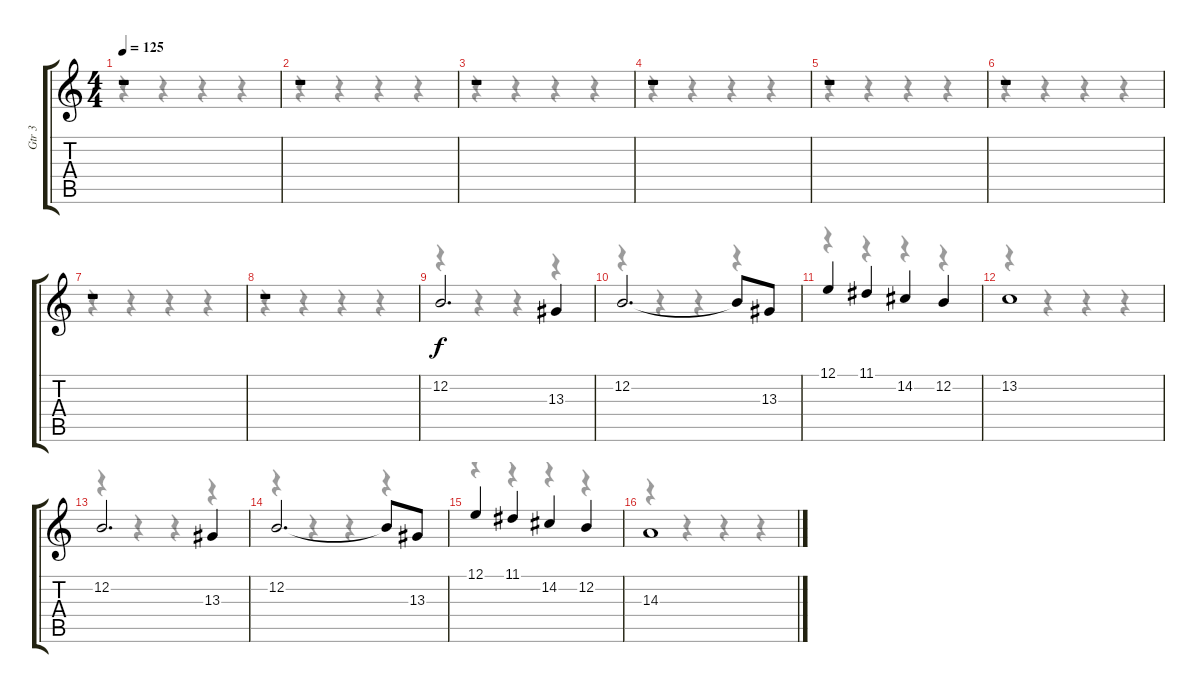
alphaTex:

\track ("Gtr 3" "Gtr 3") {instrument lead2sawtooth}
\staff {score tabs}
\tuning (E4 B3 G3 D3 A2 E2) {hide}
\voice
\ts (4 4)
\tempo 125
\clef g2
\ks c
r.1{dy f} |
r.1 |
r.1 |
r.1 |
r.1 |
r.1 |
r.1 |
r.1 |
12.2.2{d} 13.3.4 |
12.2.2{d} 12.2{t}.8 13.3.8 |
12.1.4 11.1.4 14.2.4 12.2.4 |
13.2.1 |
12.2.2{d} 13.3.4 |
12.2.2{d} 12.2{t}.8 13.3.8 |
12.1.4 11.1.4 14.2.4 12.2.4 |
14.3.1
\voice
\clef g2
\ottava regular
\simile none
\ks c
r.4{dy f} r.4 r.4 r.4 |
r.4 r.4 r.4 r.4 |
r.4 r.4 r.4 r.4 |
r.4 r.4 r.4 r.4 |
r.4 r.4 r.4 r.4 |
r.4 r.4 r.4 r.4 |
r.4 r.4 r.4 r.4 |
r.4 r.4 r.4 r.4 |
r.4 r.4 r.4 r.4 |
r.4 r.4 r.4 r.4 |
r.4 r.4 r.4 r.4 |
r.4 r.4 r.4 r.4 |
r.4 r.4 r.4 r.4 |
r.4 r.4 r.4 r.4 |
r.4 r.4 r.4 r.4 |
r.4 r.4 r.4 r.4
